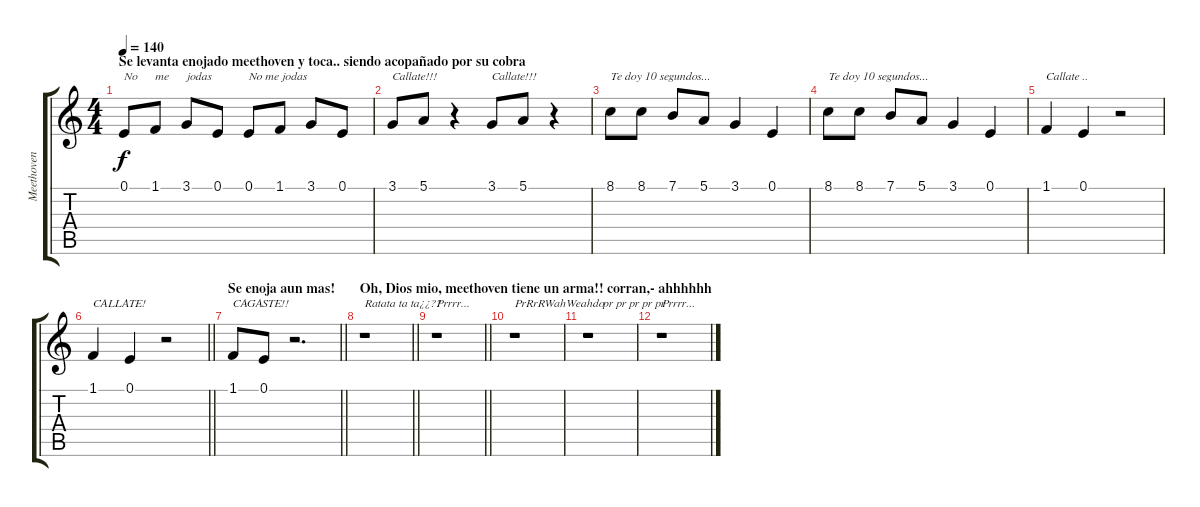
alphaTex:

\track ("Meethoven ( Beethoven en boludiano)" "Meethoven ") {instrument acousticgrandpiano}
\staff {score tabs}
\tuning (E4 B3 G3 D3 A2 E2) {hide}
\ts (4 4)
\section ("" "Se levanta enojado meethoven y toca.. siendo acopañado por su cobra")
\tempo 140
\clef g2
\ks c
0.1.8{txt "No" dy f instrument acousticgrandpiano} 1.1.8{txt "me "} 3.1.8{txt "jodas"} 0.1.8 0.1.8{txt "No me jodas"} 1.1.8 3.1.8 0.1.8 |
3.1.8{txt "Callate!!!"} 5.1.8 r.4 3.1.8{txt "Callate!!!"} 5.1.8 r.4 |
8.1.8{txt "Te doy 10 segundos..."} 8.1.8 7.1.8 5.1.8 3.1.4 0.1.4 |
8.1.8{txt "Te doy 10 segundos..."} 8.1.8 7.1.8 5.1.8 3.1.4 0.1.4 |
1.1.4{txt "Callate .."} 0.1.4 r.2 |
\barLineRight lightlight
1.1.4{txt "CALLATE!"} 0.1.4 r.2 |
\section ("" "Se enoja aun mas!")
\barLineRight lightlight
1.1.8{txt "CAGASTE!!"} 0.1.8 r.2{d} |
\section ("" "Oh, Dios mio, meethoven tiene un arma!! corran,- ahhhhhh")
\barLineRight lightlight
r.1{txt "Ratata ta ta¿¿?? "} |
\barLineRight lightlight
r.1{txt "Prrrr... "} |
r.1{txt "PrRrRWahWeahdo"} |
r.1{txt "     pr pr pr pr pr"} |
r.1{txt "Prrrr... "}
